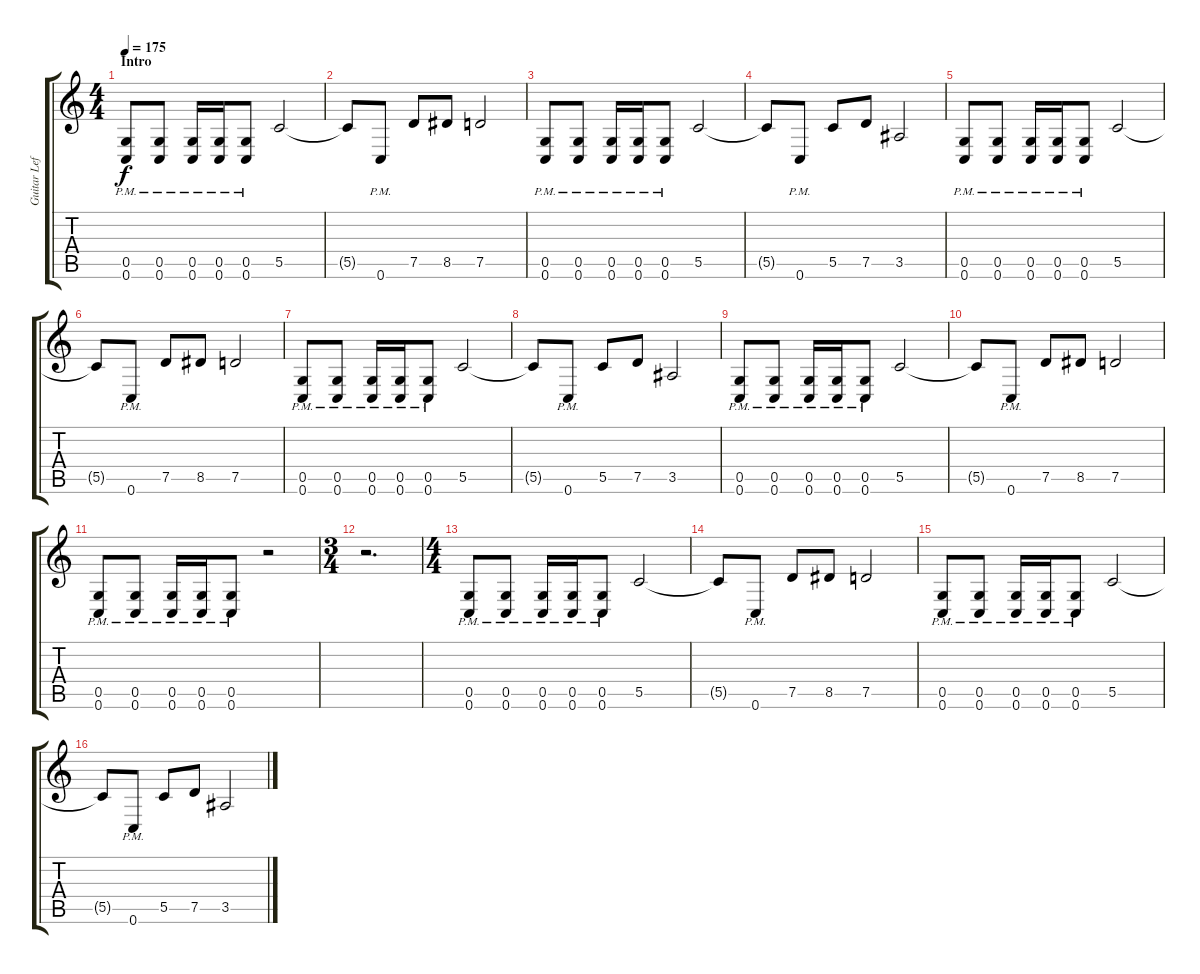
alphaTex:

\track ("Guitar Left" "Guitar Lef") {instrument distortionguitar}
\staff {score tabs}
\tuning (D4 A3 F3 C3 G2 C2) {hide}
\ts (4 4)
\section ("" "Intro")
\tempo 175
\clef g2
\ks c
(0.5{pm} 0.6{pm}).8{dy f instrument distortionguitar} (0.5{pm} 0.6{pm}).8 (0.5{pm} 0.6{pm}).16 (0.5{pm} 0.6{pm}).16 (0.5{pm} 0.6{pm}).8 5.5.2 |
5.5{t}.8 0.6{pm}.8 7.5.8 8.5.8 7.5.2 |
(0.5{pm} 0.6{pm}).8 (0.5{pm} 0.6{pm}).8 (0.5{pm} 0.6{pm}).16 (0.5{pm} 0.6{pm}).16 (0.5{pm} 0.6{pm}).8 5.5.2 |
5.5{t}.8 0.6{pm}.8 5.5.8 7.5.8 3.5.2 |
(0.5{pm} 0.6{pm}).8 (0.5{pm} 0.6{pm}).8 (0.5{pm} 0.6{pm}).16 (0.5{pm} 0.6{pm}).16 (0.5{pm} 0.6{pm}).8 5.5.2 |
5.5{t}.8 0.6{pm}.8 7.5.8 8.5.8 7.5.2 |
(0.5{pm} 0.6{pm}).8 (0.5{pm} 0.6{pm}).8 (0.5{pm} 0.6{pm}).16 (0.5{pm} 0.6{pm}).16 (0.5{pm} 0.6{pm}).8 5.5.2 |
5.5{t}.8 0.6{pm}.8 5.5.8 7.5.8 3.5.2 |
(0.5{pm} 0.6{pm}).8 (0.5{pm} 0.6{pm}).8 (0.5{pm} 0.6{pm}).16 (0.5{pm} 0.6{pm}).16 (0.5{pm} 0.6{pm}).8 5.5.2 |
5.5{t}.8 0.6{pm}.8 7.5.8 8.5.8 7.5.2 |
(0.5{pm} 0.6{pm}).8 (0.5{pm} 0.6{pm}).8 (0.5{pm} 0.6{pm}).16 (0.5{pm} 0.6{pm}).16 (0.5{pm} 0.6{pm}).8 r.2 |
\ts (3 4)
r.2{d} |
\ts (4 4)
(0.5{pm} 0.6{pm}).8 (0.5{pm} 0.6{pm}).8 (0.5{pm} 0.6{pm}).16 (0.5{pm} 0.6{pm}).16 (0.5{pm} 0.6{pm}).8 5.5.2 |
5.5{t}.8 0.6{pm}.8 7.5.8 8.5.8 7.5.2 |
(0.5{pm} 0.6{pm}).8 (0.5{pm} 0.6{pm}).8 (0.5{pm} 0.6{pm}).16 (0.5{pm} 0.6{pm}).16 (0.5{pm} 0.6{pm}).8 5.5.2 |
5.5{t}.8 0.6{pm}.8 5.5.8 7.5.8 3.5.2
